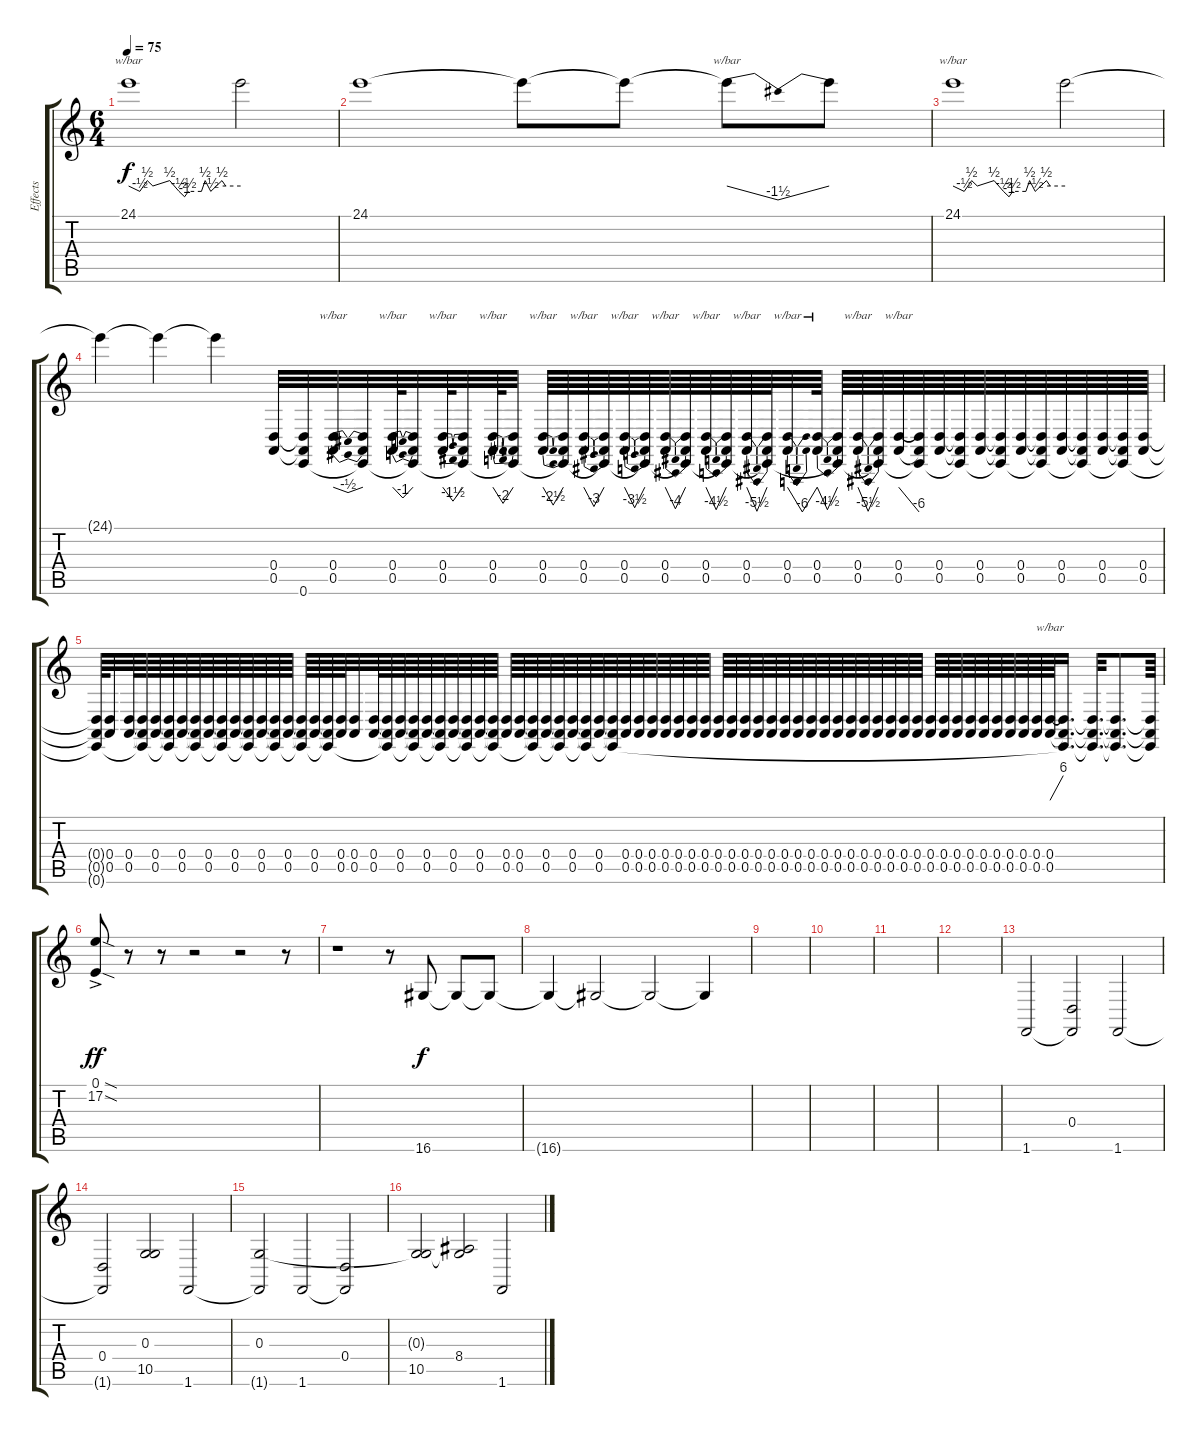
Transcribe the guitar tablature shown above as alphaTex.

\track ("Effects" "Effects") {instrument pad7halo}
\staff {score tabs}
\tuning (E4 B3 G3 D3 A2 E2) {hide}
\ts (6 4)
\tempo 75
\clef g2
\ks c
24.1.1{tbe (custom default 0 0 6 -2 10 2 13 0 22 2 27 -2 30 -4 32 -2 39 -2 41 2 44 -2 50 2 52 0 60 0) dy f} 24.1{t}.2 |
24.1.1{volume 9 balance 8 instrument pad7halo} 24.1{t}.8 24.1{t}.8 24.1{t}.8{tbe (dip default 0 0 31 -6 60 0)} 24.1{t}.8 |
24.1.1{tbe (custom default 0 0 6 -2 10 2 13 0 22 2 27 -2 30 -4 32 -2 39 -2 41 2 44 -2 50 2 52 0 60 0)} 24.1{t}.2 |
24.1{t}.4{volume 6 balance 8 instrument pad6metallic} 24.1{t}.4 24.1{t}.4 (0.4 0.5).32{balance 0 instrument lead8bassandlead} (0.4{t} 0.5{t} 0.6).32 (0.4 0.5).32{tbe (dip default 0 0 30 -2 60 0) balance 16} (0.4{t} 0.5{t} 0.6{t}).32 (0.4 0.5).64{tbe (dip default 0 0 30 -4 60 0) balance 0} (0.4{t} 0.5{t} 0.6{t}).32 (0.4 0.5).64{tbe (dip default 0 0 30 -6 60 0) balance 16} (0.4{t} 0.5{t} 0.6{t}).32 (0.4 0.5).64{tbe (dip default 0 0 30 -8 60 0) balance 0} (0.4{t} 0.5{t} 0.6{t}).32 (0.4 0.5).64{tbe (dip default 0 0 30 -10 60 0) balance 16} (0.4{t} 0.5{t} 0.6{t}).64 (0.4 0.5).64{tbe (dip default 0 0 30 -12 60 0) balance 0} (0.4{t} 0.5{t} 0.6{t}).64 (0.4 0.5).64{tbe (dip default 0 0 30 -14 60 0) balance 16} (0.4{t} 0.5{t} 0.6{t}).64 (0.4 0.5).64{tbe (dip default 0 0 30 -16 60 0) balance 0} (0.4{t} 0.5{t} 0.6{t}).64 (0.4 0.5).64{tbe (dip default 0 0 30 -18 32 -18 60 0) balance 16} (0.4{t} 0.5{t} 0.6{t}).64 (0.4 0.5).64{tbe (dip default 0 0 30 -22 60 0) balance 0} (0.4{t} 0.5{t} 0.6{t}).64 (0.4 0.5).32{tbe (dip default 0 0 30 -24 60 0) balance 16} (0.4 0.5).64{tbe (dip default 0 0 30 -18 32 -18 60 0) balance 0} (0.4{t} 0.5{t} 0.6{t}).64 (0.4 0.5).64{tbe (dip default 0 0 30 -22 60 0) balance 16} (0.4{t} 0.5{t} 0.6{t}).64 (0.4 0.5).64{tbe (dive default 0 0 60 -24) balance 0} (0.4{t} 0.5{t} 0.6{t}).64 (0.4 0.5).64{balance 16} (0.4{t} 0.5{t} 0.6{t}).64 (0.4 0.5).64{balance 0} (0.4{t} 0.5{t} 0.6{t}).64 (0.4 0.5).64{balance 16} (0.4{t} 0.5{t} 0.6{t}).64 (0.4 0.5).64{balance 0} (0.4{t} 0.5{t} 0.6{t}).64 (0.4 0.5).64{balance 16} (0.4{t} 0.5{t} 0.6{t}).64 (0.4 0.5).64{balance 0} |
(0.4{t} 0.5{t} 0.6{t}).64{balance 16} (0.4 0.5).32{balance 16} (0.4 0.5).64{balance 0} (0.4{t} 0.5{t} 0.6{t}).64 (0.4 0.5).64{balance 16} (0.4{t} 0.5{t} 0.6{t}).64 (0.4 0.5).64{balance 0} (0.4{t} 0.5{t} 0.6{t}).64 (0.4 0.5).64{balance 16} (0.4{t} 0.5{t} 0.6{t}).64 (0.4 0.5).64{balance 0} (0.4{t} 0.5{t} 0.6{t}).64 (0.4 0.5).64{balance 16} (0.4{t} 0.5{t} 0.6{t}).64 (0.4 0.5).64{balance 0} (0.4{t} 0.5{t} 0.6{t}).64 (0.4 0.5).64{balance 16} (0.4{t} 0.5{t} 0.6{t}).64 (0.4 0.5).64{balance 0} (0.4 0.5).32{balance 16} (0.4 0.5).64{balance 0} (0.4{t} 0.5{t} 0.6{t}).64 (0.4 0.5).64{balance 16} (0.4{t} 0.5{t} 0.6{t}).64 (0.4 0.5).64{balance 0} (0.4{t} 0.5{t} 0.6{t}).64 (0.4 0.5).64{balance 16} (0.4{t} 0.5{t} 0.6{t}).64 (0.4 0.5).64{balance 0} (0.4{t} 0.5{t} 0.6{t}).64 (0.4 0.5).64{balance 16} (0.4 0.5).64{balance 16} (0.4{t} 0.5{t} 0.6{t}).64 (0.4 0.5).64{balance 0} (0.4{t} 0.5{t} 0.6{t}).64 (0.4 0.5).64{balance 16} (0.4{t} 0.5{t} 0.6{t}).64 (0.4 0.5).64{balance 0} (0.4{t} 0.5{t} 0.6{t}).64 (0.4 0.5).64{balance 16} (0.4 0.5).64{balance 0} (0.4 0.5).64{balance 16} (0.4 0.5).64{balance 0} (0.4 0.5).64{balance 16} (0.4 0.5).64{balance 0} (0.4 0.5).64{balance 16} (0.4 0.5).64{balance 0} (0.4 0.5).64{balance 16} (0.4 0.5).64{balance 0} (0.4 0.5).64{balance 16} (0.4 0.5).64{balance 0} (0.4 0.5).64{balance 16} (0.4 0.5).64{balance 0} (0.4 0.5).64{balance 16} (0.4 0.5).64{balance 16} (0.4 0.5).64{balance 0} (0.4 0.5).64{balance 16} (0.4 0.5).64{balance 0} (0.4 0.5).64{balance 16} (0.4 0.5).64{balance 0} (0.4 0.5).64{balance 16} (0.4 0.5).64{balance 0} (0.4 0.5).64{balance 16} (0.4 0.5).64{balance 16} (0.4 0.5).64{balance 0} (0.4 0.5).64{balance 16} (0.4 0.5).64{balance 0} (0.4 0.5).64{balance 16} (0.4 0.5).64{balance 0} (0.4 0.5).64{balance 16} (0.4 0.5).64{balance 0} (0.4 0.5).64{tbe (dive default 0 0 60 24) balance 16} (0.4{t} 0.5{t} 0.6{t}).16{d} (0.4{t} 0.5{t} 0.6{t}).32{d} (0.4{t} 0.5{t} 0.6{t}).8{d} (0.4{t} 0.5{t} 0.6{t}).64 |
(0.1{sod ac} 17.2{sod ac}).8{dy ff volume 16 balance 8 instrument lead6voice} r.8 r.8 r.2 r.2 r.8 |
r.1{volume 1 balance 8} r.8{volume 14} 16.6.8{dy f instrument reversecymbal} 16.6{t}.8 16.6{t}.8 |
16.6{t}.4 16.6{t}.2 16.6{t}.2 16.6{t}.4 |
|
|
|
|
1.6.2{volume 7 instrument seashore} (0.4 1.6{t}).2 1.6.2 |
(0.4 1.6{t}).2 (0.3 10.5).2 1.6.2 |
(0.3 1.6{t}).2 1.6.2 (0.4 1.6{t}).2 |
(0.3{t} 10.5).2 (8.4 10.5{t}).2 1.6.2
